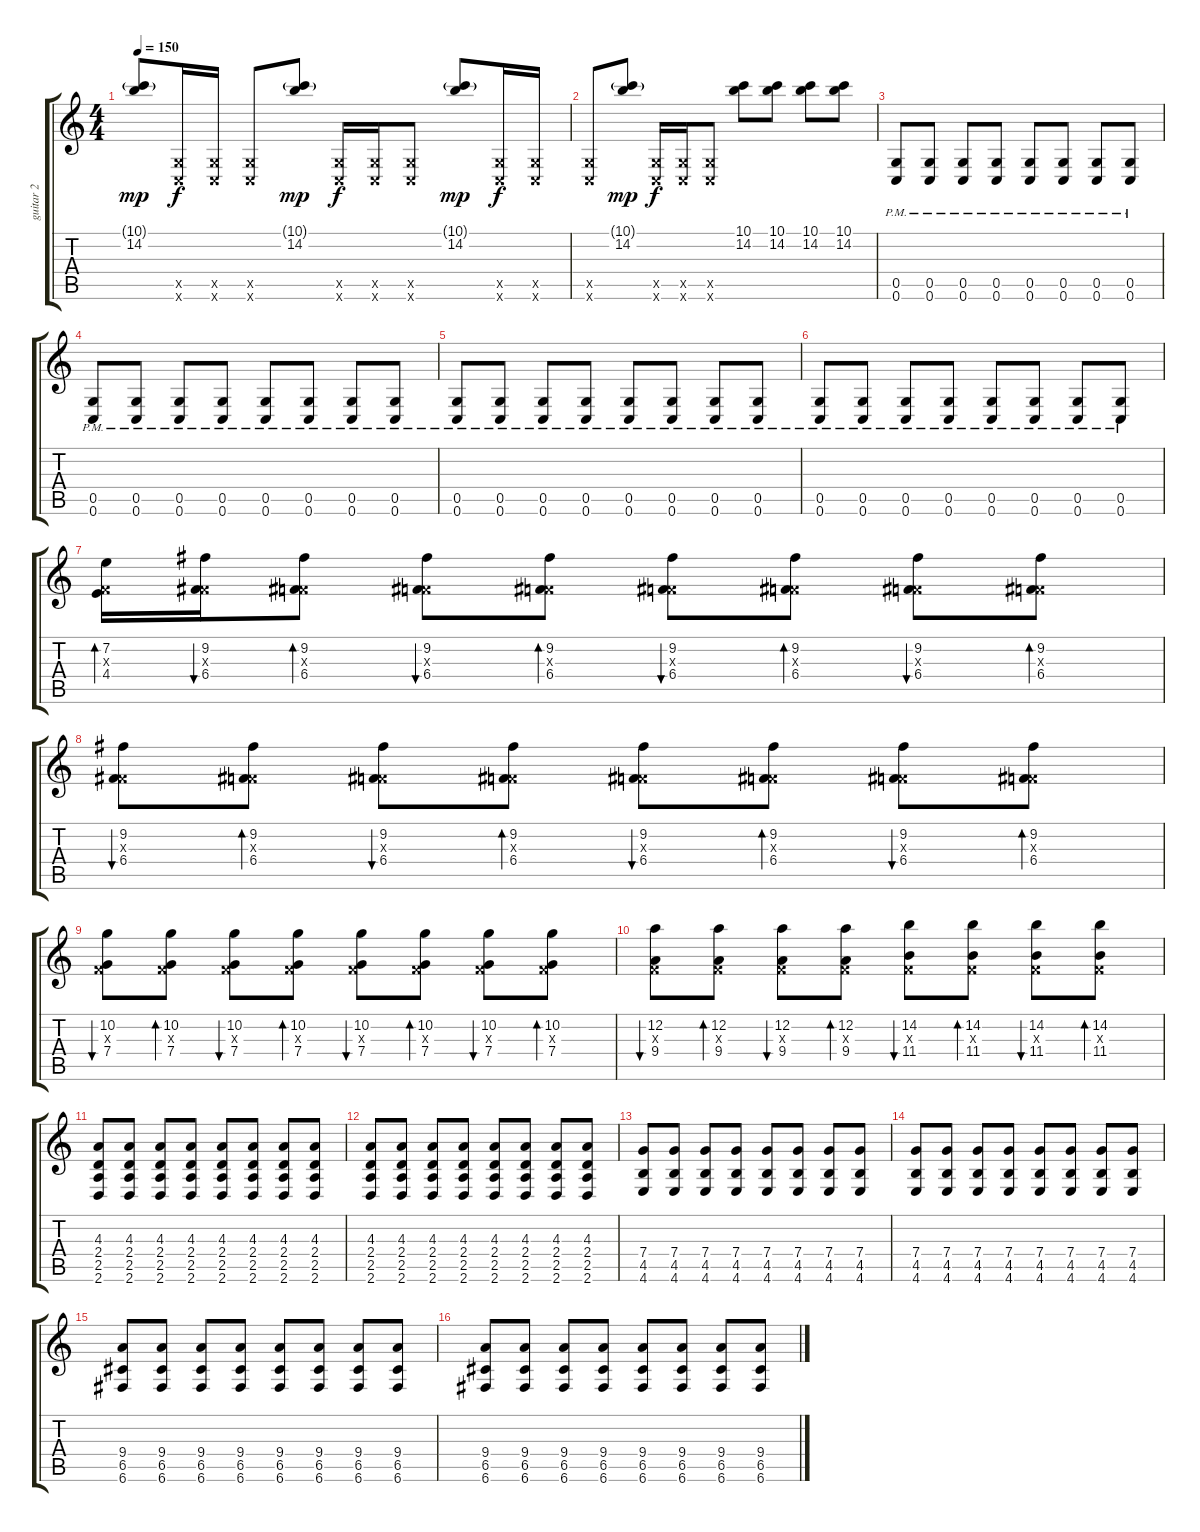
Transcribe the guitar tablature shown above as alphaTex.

\track ("guitar 2" "guitar 2") {instrument distortionguitar}
\staff {score tabs}
\tuning (D4 A3 F3 C3 G2 C2) {hide}
\ts (4 4)
\tempo 150
\clef g2
\ks c
(10.1{g} 14.2).8{dy mp} (0.5{x} 0.6{x}).16{dy f} (0.5{x} 0.6{x}).16 (0.5{x} 0.6{x}).8 (10.1{g} 14.2).8{dy mp} (0.5{x} 0.6{x}).16{dy f} (0.5{x} 0.6{x}).16 (0.5{x} 0.6{x}).8 (10.1{g} 14.2).8{dy mp} (0.5{x} 0.6{x}).16{dy f} (0.5{x} 0.6{x}).16 |
(0.5{x} 0.6{x}).8 (10.1{g} 14.2).8{dy mp} (0.5{x} 0.6{x}).16{dy f} (0.5{x} 0.6{x}).16 (0.5{x} 0.6{x}).8 (10.1 14.2).8 (10.1 14.2).8 (10.1 14.2).8 (10.1 14.2).8 |
(0.5{pm} 0.6{pm}).8 (0.5{pm} 0.6{pm}).8 (0.5{pm} 0.6{pm}).8 (0.5{pm} 0.6{pm}).8 (0.5{pm} 0.6{pm}).8 (0.5{pm} 0.6{pm}).8 (0.5{pm} 0.6{pm}).8 (0.5{pm} 0.6{pm}).8 |
(0.5{pm} 0.6{pm}).8 (0.5{pm} 0.6{pm}).8 (0.5{pm} 0.6{pm}).8 (0.5{pm} 0.6{pm}).8 (0.5{pm} 0.6{pm}).8 (0.5{pm} 0.6{pm}).8 (0.5{pm} 0.6{pm}).8 (0.5{pm} 0.6{pm}).8 |
(0.5{pm} 0.6{pm}).8 (0.5{pm} 0.6{pm}).8 (0.5{pm} 0.6{pm}).8 (0.5{pm} 0.6{pm}).8 (0.5{pm} 0.6{pm}).8 (0.5{pm} 0.6{pm}).8 (0.5{pm} 0.6{pm}).8 (0.5{pm} 0.6{pm}).8 |
(0.5{pm} 0.6{pm}).8 (0.5{pm} 0.6{pm}).8 (0.5{pm} 0.6{pm}).8 (0.5{pm} 0.6{pm}).8 (0.5{pm} 0.6{pm}).8 (0.5{pm} 0.6{pm}).8 (0.5{pm} 0.6{pm}).8 (0.5{pm} 0.6{pm}).8 |
(7.2 0.3{x} 4.4).16{bd 60} (9.2 0.3{x} 6.4).16{bu 60} (9.2 0.3{x} 6.4).8{bd 60} (9.2 0.3{x} 6.4).8{bu 60} (9.2 0.3{x} 6.4).8{bd 60} (9.2 0.3{x} 6.4).8{bu 60} (9.2 0.3{x} 6.4).8{bd 60} (9.2 0.3{x} 6.4).8{bu 60} (9.2 0.3{x} 6.4).8{bd 60} |
(9.2 0.3{x} 6.4).8{bu 60} (9.2 0.3{x} 6.4).8{bd 60} (9.2 0.3{x} 6.4).8{bu 60} (9.2 0.3{x} 6.4).8{bd 60} (9.2 0.3{x} 6.4).8{bu 60} (9.2 0.3{x} 6.4).8{bd 60} (9.2 0.3{x} 6.4).8{bu 60} (9.2 0.3{x} 6.4).8{bd 60} |
(10.2 0.3{x} 7.4).8{bu 60} (10.2 0.3{x} 7.4).8{bd 60} (10.2 0.3{x} 7.4).8{bu 60} (10.2 0.3{x} 7.4).8{bd 60} (10.2 0.3{x} 7.4).8{bu 60} (10.2 0.3{x} 7.4).8{bd 60} (10.2 0.3{x} 7.4).8{bu 60} (10.2 0.3{x} 7.4).8{bd 60} |
(12.2 0.3{x} 9.4).8{bu 60} (12.2 0.3{x} 9.4).8{bd 60} (12.2 0.3{x} 9.4).8{bu 60} (12.2 0.3{x} 9.4).8{bd 60} (14.2 0.3{x} 11.4).8{bu 60} (14.2 0.3{x} 11.4).8{bd 60} (14.2 0.3{x} 11.4).8{bu 60} (14.2 0.3{x} 11.4).8{bd 60} |
(4.3 2.4 2.5 2.6).8 (4.3 2.4 2.5 2.6).8 (4.3 2.4 2.5 2.6).8 (4.3 2.4 2.5 2.6).8 (4.3 2.4 2.5 2.6).8 (4.3 2.4 2.5 2.6).8 (4.3 2.4 2.5 2.6).8 (4.3 2.4 2.5 2.6).8 |
(4.3 2.4 2.5 2.6).8 (4.3 2.4 2.5 2.6).8 (4.3 2.4 2.5 2.6).8 (4.3 2.4 2.5 2.6).8 (4.3 2.4 2.5 2.6).8 (4.3 2.4 2.5 2.6).8 (4.3 2.4 2.5 2.6).8 (4.3 2.4 2.5 2.6).8 |
(7.4 4.5 4.6).8 (7.4 4.5 4.6).8 (7.4 4.5 4.6).8 (7.4 4.5 4.6).8 (7.4 4.5 4.6).8 (7.4 4.5 4.6).8 (7.4 4.5 4.6).8 (7.4 4.5 4.6).8 |
(7.4 4.5 4.6).8 (7.4 4.5 4.6).8 (7.4 4.5 4.6).8 (7.4 4.5 4.6).8 (7.4 4.5 4.6).8 (7.4 4.5 4.6).8 (7.4 4.5 4.6).8 (7.4 4.5 4.6).8 |
(9.4 6.5 6.6).8 (9.4 6.5 6.6).8 (9.4 6.5 6.6).8 (9.4 6.5 6.6).8 (9.4 6.5 6.6).8 (9.4 6.5 6.6).8 (9.4 6.5 6.6).8 (9.4 6.5 6.6).8 |
(9.4 6.5 6.6).8 (9.4 6.5 6.6).8 (9.4 6.5 6.6).8 (9.4 6.5 6.6).8 (9.4 6.5 6.6).8 (9.4 6.5 6.6).8 (9.4 6.5 6.6).8 (9.4 6.5 6.6).8
